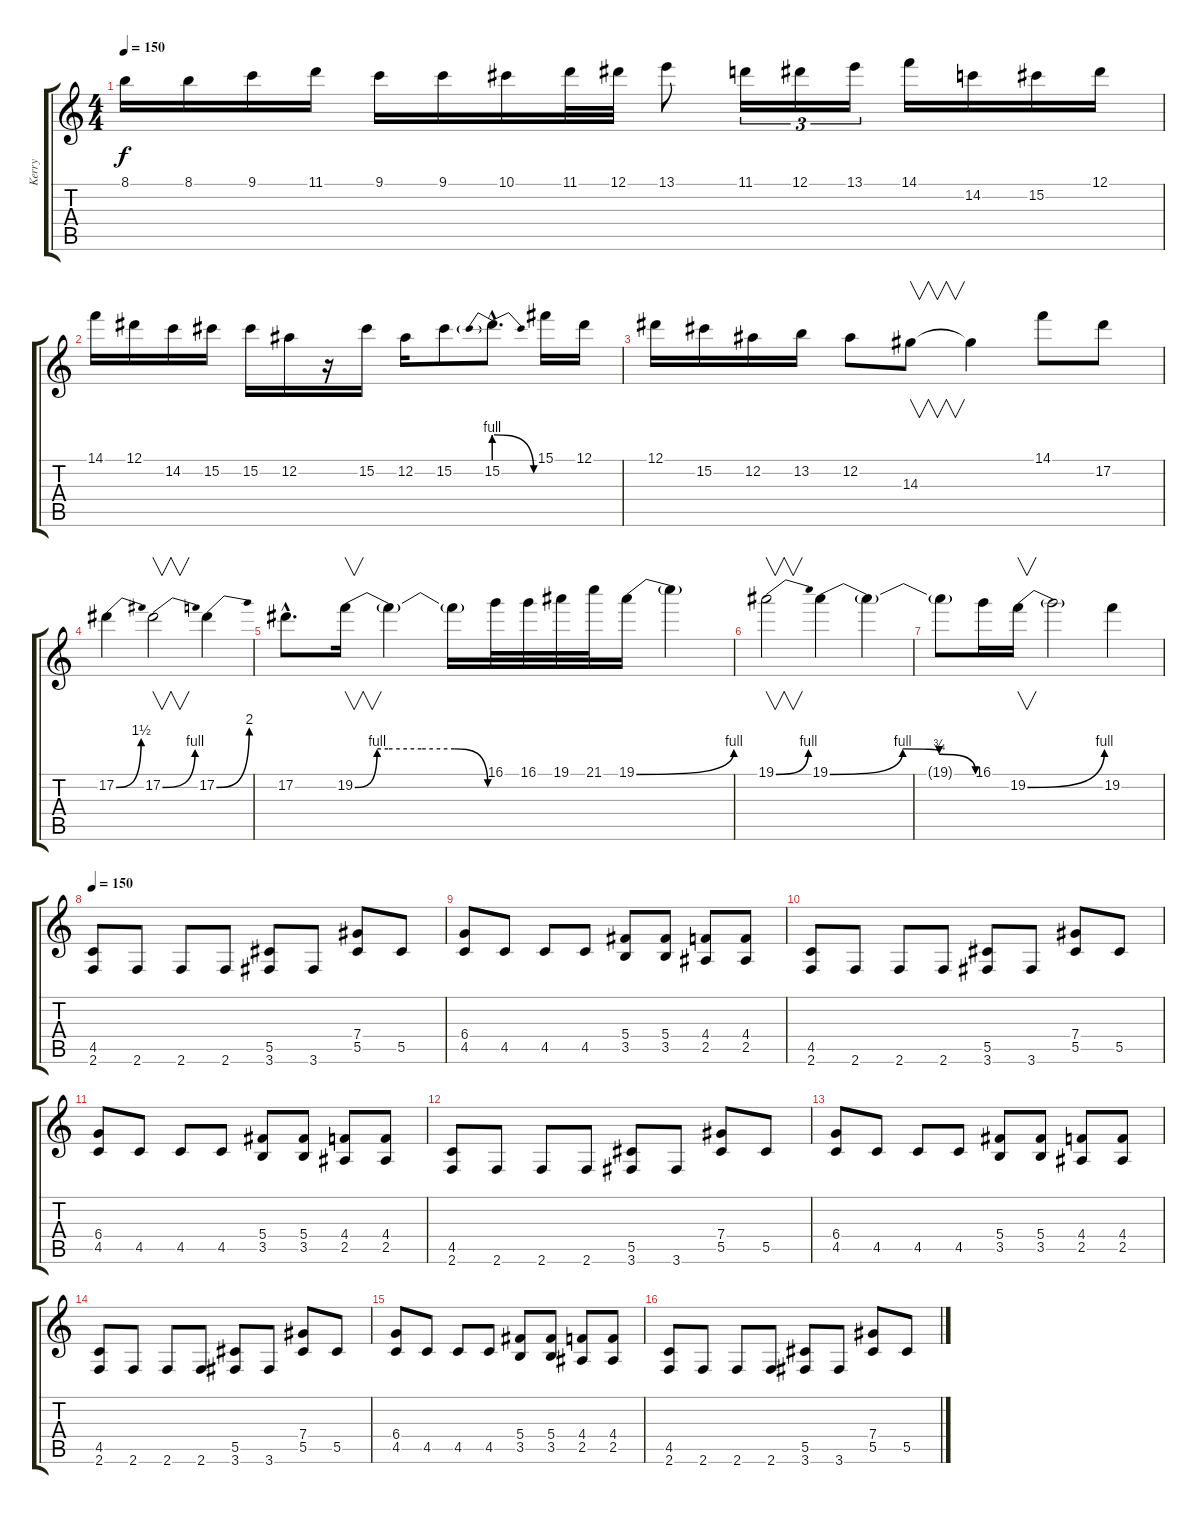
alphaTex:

\track ("Kerry" "Kerry") {instrument distortionguitar}
\staff {score tabs}
\tuning (Eb4 Bb3 Gb3 Db3 Ab2 Eb2) {hide}
\ts (4 4)
\tempo 150
\clef g2
\ks c
8.1.16{dy f} 8.1.16 9.1.16 11.1.16 9.1.16 9.1.16 10.1.16 11.1.32 12.1.32 13.1.8 11.1.16{tu (3 2)} 12.1.16{tu (3 2)} 13.1.16{tu (3 2)} 14.1.16 14.2.16 15.2.16 12.1.16 |
14.1.16 12.1.16 14.2.16 15.2.16 15.2.16 12.2.16 r.16 15.2.16 12.2.16 15.2.8 15.2{be (prebendrelease 0 4 60 0) hac}.8{d} 15.1.16 12.1.16 |
12.1.16 15.2.16 12.2.16 13.2.16 12.2.8 14.3.8{v} 14.3{t}.4 14.1.8 17.2.8 |
17.2{be (bend 0 0 60 6)}.4 17.2{be (bend 0 0 60 4)}.2{v} 17.2{be (bend 0 0 60 8)}.4 |
17.2{hac}.8{d} 19.2{be (custom 0 0 10 4 15 4 30 4 45 4 60 0)}.16{v} 19.2{t}.4 19.2{t}.16 16.1.32 16.1.32 19.1.32 21.1.32 19.1{be (bend 0 0 60 4)}.16 19.1{t}.4 |
19.1{be (bend 0 0 60 4)}.2{v} 19.1{be (custom 0 0 30 4 45 3 60 0)}.4 19.1{t}.4 |
19.1{t}.8 16.1.16 19.2{be (bend 0 0 60 4)}.16{v} 19.2{t}.2 19.2.4 |
\tempo 150
(4.5 2.6).8 2.6.8 2.6.8 2.6.8 (5.5 3.6).8 3.6.8 (7.4 5.5).8 5.5.8 |
(6.4 4.5).8 4.5.8 4.5.8 4.5.8 (5.4 3.5).8 (5.4 3.5).8 (4.4 2.5).8 (4.4 2.5).8 |
(4.5 2.6).8 2.6.8 2.6.8 2.6.8 (5.5 3.6).8 3.6.8 (7.4 5.5).8 5.5.8 |
(6.4 4.5).8 4.5.8 4.5.8 4.5.8 (5.4 3.5).8 (5.4 3.5).8 (4.4 2.5).8 (4.4 2.5).8 |
(4.5 2.6).8 2.6.8 2.6.8 2.6.8 (5.5 3.6).8 3.6.8 (7.4 5.5).8 5.5.8 |
(6.4 4.5).8 4.5.8 4.5.8 4.5.8 (5.4 3.5).8 (5.4 3.5).8 (4.4 2.5).8 (4.4 2.5).8 |
(4.5 2.6).8 2.6.8 2.6.8 2.6.8 (5.5 3.6).8 3.6.8 (7.4 5.5).8 5.5.8 |
(6.4 4.5).8 4.5.8 4.5.8 4.5.8 (5.4 3.5).8 (5.4 3.5).8 (4.4 2.5).8 (4.4 2.5).8 |
(4.5 2.6).8 2.6.8 2.6.8 2.6.8 (5.5 3.6).8 3.6.8 (7.4 5.5).8 5.5.8
